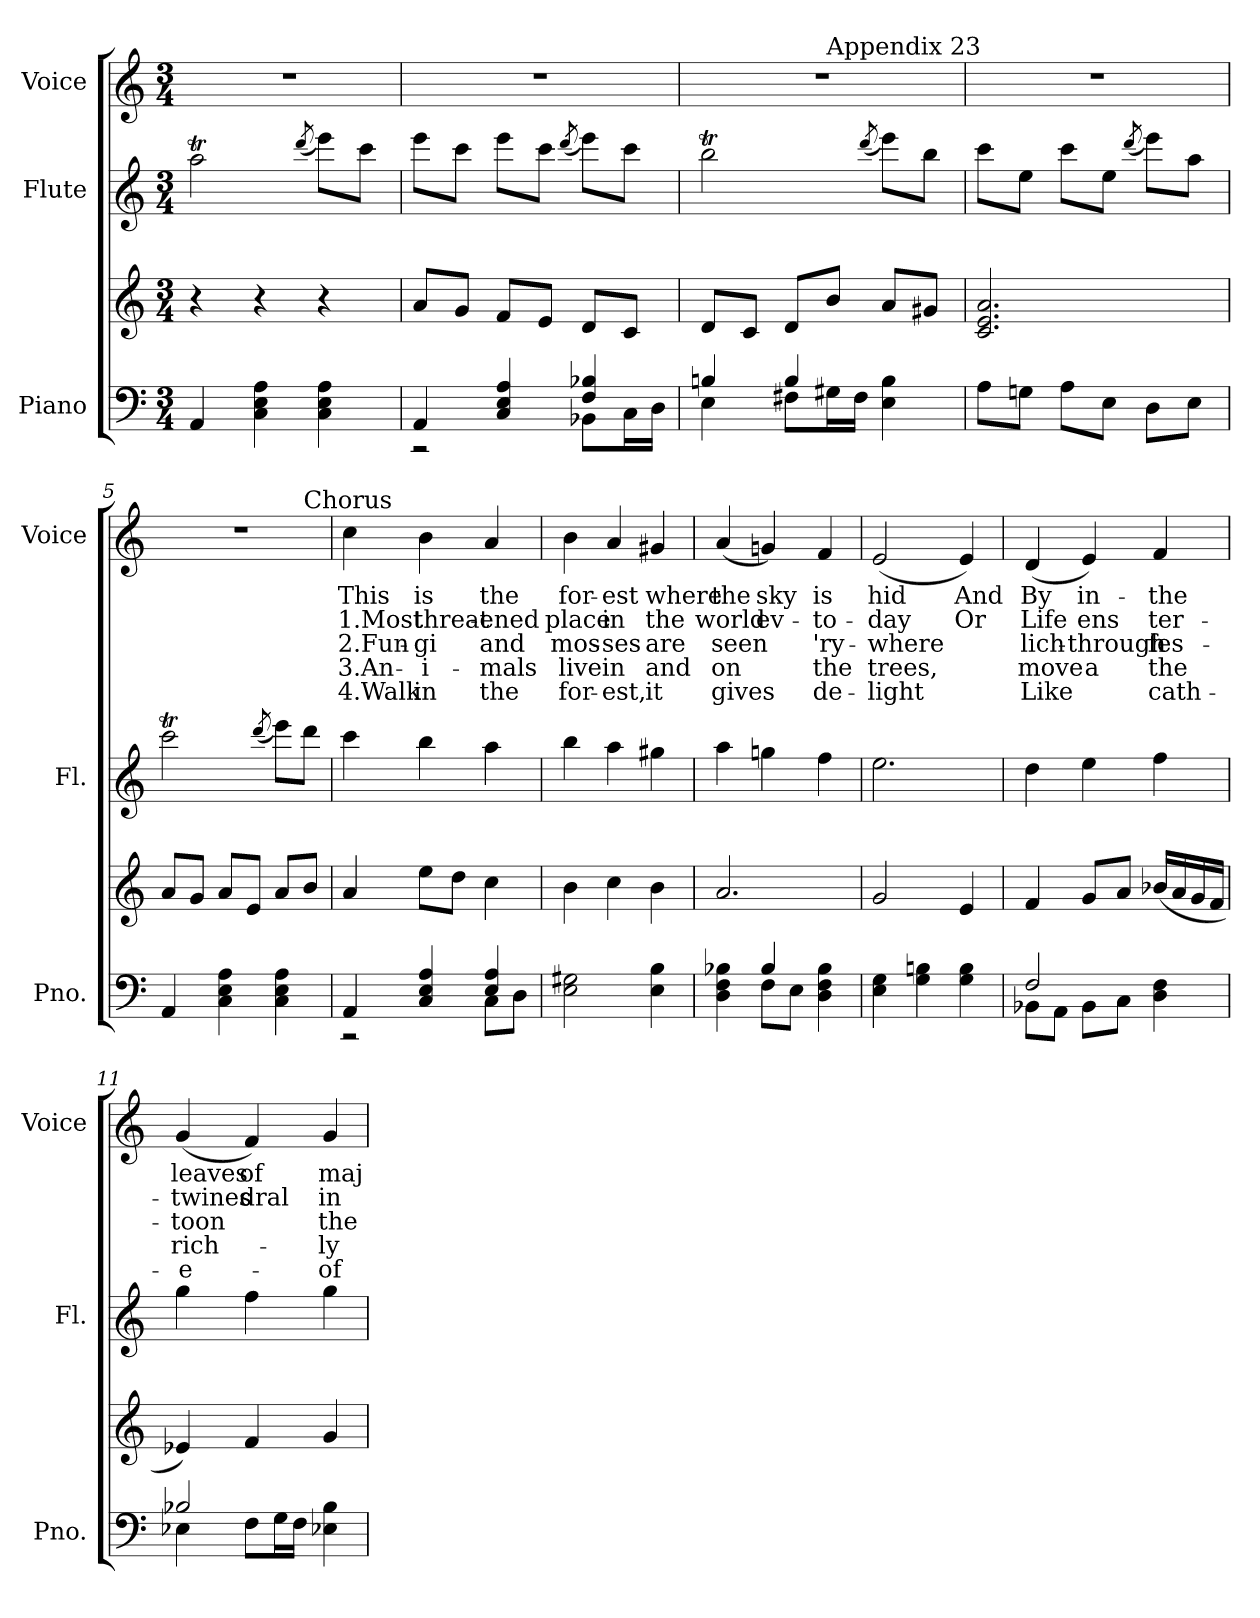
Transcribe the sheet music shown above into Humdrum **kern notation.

**kern	**kern	**kern	**kern	**text	**text	**text	**text	**text
*part3	*part3	*part2	*part1	*part1	*part1	*part1	*part1	*part1
*staff4	*staff3	*staff2	*staff1	*staff1	*staff1	*staff1	*staff1	*staff1
*I"Piano	*	*I"Flute	*I"Voice	*	*	*	*	*
*I'Pno.	*	*I'Fl.	*I'Voice	*	*	*	*	*
!!LO:PB:g=z
*clefF4	*clefG2	*clefG2	*clefG2	*	*	*	*	*
*k[]	*k[]	*k[]	*k[]	*	*	*	*	*
*C:	*C:	*C:	*C:	*	*	*	*	*
*M3/4	*M3/4	*M3/4	*M3/4	*	*	*	*	*
*MM132	*MM132	*MM132	*MM132	*	*	*	*	*
=1	=1	=1	=1	=1	=1	=1	=1	=1
!	!	!	!LO:N:vis=1	!	!	!	!	!
4AAi/	4r	2aaTi\	2.r	.	.	.	.	.
4Ci\ 4Ei 4Ai	4r	.	.	.	.	.	.	.
.	.	(8qdddi/	.	.	.	.	.	.
4Ci\ 4Ei 4Ai	4r	8eeei\L)	.	.	.	.	.	.
.	.	8ccci\J	.	.	.	.	.	.
=2	=2	=2	=2	=2	=2	=2	=2	=2
*^	*	*	*	*	*	*	*	*
!	!	!	!	!LO:N:vis=1	!	!	!	!	!
4AAi/	2r	8ai/L	8eeei\L	2.r	.	.	.	.	.
.	.	8gi/J	8ccci\J	.	.	.	.	.	.
4Ci/ 4Ei 4Ai	.	8fi/L	8eeei\L	.	.	.	.	.	.
.	.	8ei/J	8ccci\J	.	.	.	.	.	.
.	.	.	(8qdddi/	.	.	.	.	.	.
4Fi/ 4B-Xi	8BB-Xi\L	8di/L	8eeei\L)	.	.	.	.	.	.
.	16Ci\L	8ci/J	8ccci\J	.	.	.	.	.	.
.	16Di\JJ	.	.	.	.	.	.	.	.
=3	=3	=3	=3	=3	=3	=3	=3	=3	=3
!	!	!	!	!LO:N:vis=1	!	!	!	!	!
*	*	*	*	*^	*	*	*	*	*
4Bni/	4Ei\	8di/L	2bbti\	2.r	4.ryy	.	.	.	.	.
.	.	8ci/J	.	.	.	.	.	.	.	.
4Bi/	8F#Xi\L	8di/L	.	.	.	.	.	.	.	.
!	!	!	!	!	!LO:TX:a:t=Appendix 23	!	!	!	!	!
.	16G#Xi\L	8bi/J	.	.	4.ryy	.	.	.	.	.
.	16F#i\JJ	.	.	.	.	.	.	.	.	.
.	.	.	(8qdddi/	.	.	.	.	.	.	.
4Ei\ 4Bi	4ryy	8ai/L	8eeei\L)	.	.	.	.	.	.	.
.	.	8g#Xi/J	8bbi\J	.	.	.	.	.	.	.
*v	*v	*	*	*	*	*	*	*	*	*
=4	=4	=4	=4	=4	=4	=4	=4	=4	=4
!	!	!	!LO:N:vis=1	!	!	!	!	!	!
*	*	*	*v	*v	*	*	*	*	*
8Ai\L	2.ci/ 2.ei 2.ai	8ccci\L	2.r	.	.	.	.	.
8Gni\J	.	8eei\J	.	.	.	.	.	.
8Ai\L	.	8ccci\L	.	.	.	.	.	.
8Ei\J	.	8eei\J	.	.	.	.	.	.
.	.	(8qdddi/	.	.	.	.	.	.
8Di\L	.	8eeei\L)	.	.	.	.	.	.
8Ei\J	.	8aai\J	.	.	.	.	.	.
=5	=5	=5	=5	=5	=5	=5	=5	=5
!	!	!	!LO:N:vis=1	!	!	!	!	!
*	*	*	*^	*	*	*	*	*
4AAi/	8ai/L	2cccTi\	2.r	2ryy	.	.	.	.	.
.	8gi/J	.	.	.	.	.	.	.	.
4Ci\ 4Ei 4Ai	8ai/L	.	.	.	.	.	.	.	.
.	8ei/J	.	.	.	.	.	.	.	.
.	.	(8qdddi/	.	.	.	.	.	.	.
4Ci\ 4Ei 4Ai	8ai/L	8eeei\L)	.	8ryy	.	.	.	.	.
!	!	!	!	!LO:TX:a:t=Chorus	!	!	!	!	!
.	8bi/J	8dddi\J	.	8ryy	.	.	.	.	.
*	*	*	*v	*v	*	*	*	*	*
=6	=6	=6	=6	=6	=6	=6	=6	=6
*^	*	*	*	*	*	*	*	*
*	*	*	*	*^	*	*	*	*	*
!	!	!	!	!	!	!LO:LY:a:color=#000000	!LO:LY:b:color=#000000	!LO:LY:b:color=#000000	!LO:LY:b:color=#000000	!LO:LY:b:color=#000000
*	*	*	*	*v	*v	*	*	*	*	*
4AAi/	2r	4ai/	4ccci\	4cci\	This	1.Most	2.Fun-	3.An-	4.Walk
!	!	!	!	!	!LO:LY:a:color=#000000	!LO:LY:b:color=#000000	!LO:LY:b:color=#000000	!LO:LY:b:color=#000000	!LO:LY:b:color=#000000
4Ci/ 4Ei 4Ai	.	8eei\L	4bbi\	4bi\	is	threat-	-gi	-i-	in
.	.	8ddi\J	.	.	.	.	.	.	.
!	!	!	!	!	!LO:LY:a:color=#000000	!LO:LY:b:color=#000000	!LO:LY:b:color=#000000	!LO:LY:b:color=#000000	!LO:LY:b:color=#000000
4Ei/ 4Ai	8Ci\L	4cci\	4aai\	4ai/	the	-ened	and	-mals	the
.	8Di\J	.	.	.	.	.	.	.	.
*v	*v	*	*	*	*	*	*	*	*
!!LO:LB:g=z
=7	=7	=7	=7	=7	=7	=7	=7	=7
*^	*	*	*	*	*	*	*	*
!	!	!	!	!	!LO:LY:a:color=#000000	!LO:LY:b:color=#000000	!LO:LY:b:color=#000000	!LO:LY:b:color=#000000	!LO:LY:b:color=#000000
*v	*v	*	*	*	*	*	*	*	*
2Ei\ 2G#Xi	4bi\	4bbi\	4bi\	for-	place	mos-	live	for-
!	!	!	!	!LO:LY:a:color=#000000	!LO:LY:b:color=#000000	!LO:LY:b:color=#000000	!LO:LY:b:color=#000000	!LO:LY:b:color=#000000
.	4cci\	4aai\	4ai/	-est	in	-ses	in	-est,
!	!	!	!	!LO:LY:a:color=#000000	!LO:LY:b:color=#000000	!LO:LY:b:color=#000000	!LO:LY:b:color=#000000	!LO:LY:b:color=#000000
4Ei\ 4Bi	4bi\	4gg#Xi\	4g#Xi/	where	the	are	and	it
=8	=8	=8	=8	=8	=8	=8	=8	=8
*^	*	*	*	*	*	*	*	*
!	!	!	!	!	!LO:LY:a:color=#000000	!LO:LY:b:color=#000000	!LO:LY:b:color=#000000	!LO:LY:b:color=#000000	!LO:LY:b:color=#000000
4Di\ 4Fi 4B-Xi	4ryy	2.ai/	4aai\	(4ai/	the	world	seen	on	gives
!	!	!	!	!	!LO:LY:a:color=#000000	!LO:LY:b:color=#000000	!	!	!
4B-i/	8Fi\L	.	4ggni\	4gni/)	sky	ev-	.	.	.
.	8Ei\J	.	.	.	.	.	.	.	.
!	!	!	!	!	!LO:LY:a:color=#000000	!LO:LY:b:color=#000000	!LO:LY:b:color=#000000	!LO:LY:b:color=#000000	!LO:LY:b:color=#000000
4Di\ 4Fi 4B-i	4ryy	.	4ffi\	4fi/	is	to-	-'ry-	the	de-
*v	*v	*	*	*	*	*	*	*	*
=9	=9	=9	=9	=9	=9	=9	=9	=9
*^	*	*	*	*	*	*	*	*
!	!	!	!	!	!LO:LY:a:color=#000000	!LO:LY:b:color=#000000	!LO:LY:b:color=#000000	!LO:LY:b:color=#000000	!LO:LY:b:color=#000000
*v	*v	*	*	*	*	*	*	*	*
4Ei\ 4Gi	2gi/	2.eei\	(2ei/	hid	-day	-where	trees,	-light
4Gi\ 4Bni	.	.	.	.	.	.	.	.
!	!	!	!	!LO:LY:b:color=#000000	!LO:LY:b:color=#000000	!	!	!
4Gi\ 4Bi	4ei/	.	4ei/)	And	Or	.	.	.
=10	=10	=10	=10	=10	=10	=10	=10	=10
*^	*	*	*	*	*	*	*	*
!	!	!	!	!	!LO:LY:a:color=#000000	!LO:LY:b:color=#000000	!LO:LY:b:color=#000000	!LO:LY:b:color=#000000	!LO:LY:b:color=#000000
2Fi/	8BB-Xi\L	4fi/	4ddi\	(4di/	By	Life	lich-	move	Like
.	8AAi\J	.	.	.	.	.	.	.	.
!	!	!	!	!	!LO:LY:b:color=#000000	!LO:LY:b:color=#000000	!LO:LY:b:color=#000000	!LO:LY:b:color=#000000	!
.	8BB-i\L	8gi/L	4eei\	4ei/)	in-	-ens	through	a	.
.	8Ci\J	8ai/J	.	.	.	.	.	.	.
!	!	!	!	!	!LO:LY:a:color=#000000	!LO:LY:b:color=#000000	!LO:LY:b:color=#000000	!LO:LY:b:color=#000000	!LO:LY:b:color=#000000
4Di\ 4Fi	4ryy	(16b-Xi/LL	4ffi\	4fi/	the	-ter-	fes-	the	cath-
.	.	16ai/	.	.	.	.	.	.	.
.	.	16gi/	.	.	.	.	.	.	.
.	.	16fi/JJ	.	.	.	.	.	.	.
=11	=11	=11	=11	=11	=11	=11	=11	=11	=11
!	!	!	!	!	!LO:LY:a:color=#000000	!LO:LY:b:color=#000000	!LO:LY:b:color=#000000	!LO:LY:b:color=#000000	!LO:LY:b:color=#000000
2B-Xi/	4E-Xi\	4e-Xi/)	4ggi\	(4gi/	leaves	-twines	-toon	rich-	-e-
!	!	!	!	!	!LO:LY:a:color=#000000	!LO:LY:b:color=#000000	!	!	!
.	8Fi\L	4fi/	4ffi\	4fi/)	of	-dral	.	.	.
.	16Gi\L	.	.	.	.	.	.	.	.
.	16Fi\JJ	.	.	.	.	.	.	.	.
!	!	!	!	!	!LO:LY:a:color=#000000	!LO:LY:b:color=#000000	!LO:LY:b:color=#000000	!LO:LY:b:color=#000000	!LO:LY:b:color=#000000
4E-Xi\ 4B-i	4ryy	4gi/	4ggi\	4gi/	maj-	in	the	-ly	of
*v	*v	*	*	*	*	*	*	*	*
=	=	=	=	=	=	=	=	=
*-	*-	*-	*-	*-	*-	*-	*-	*-
